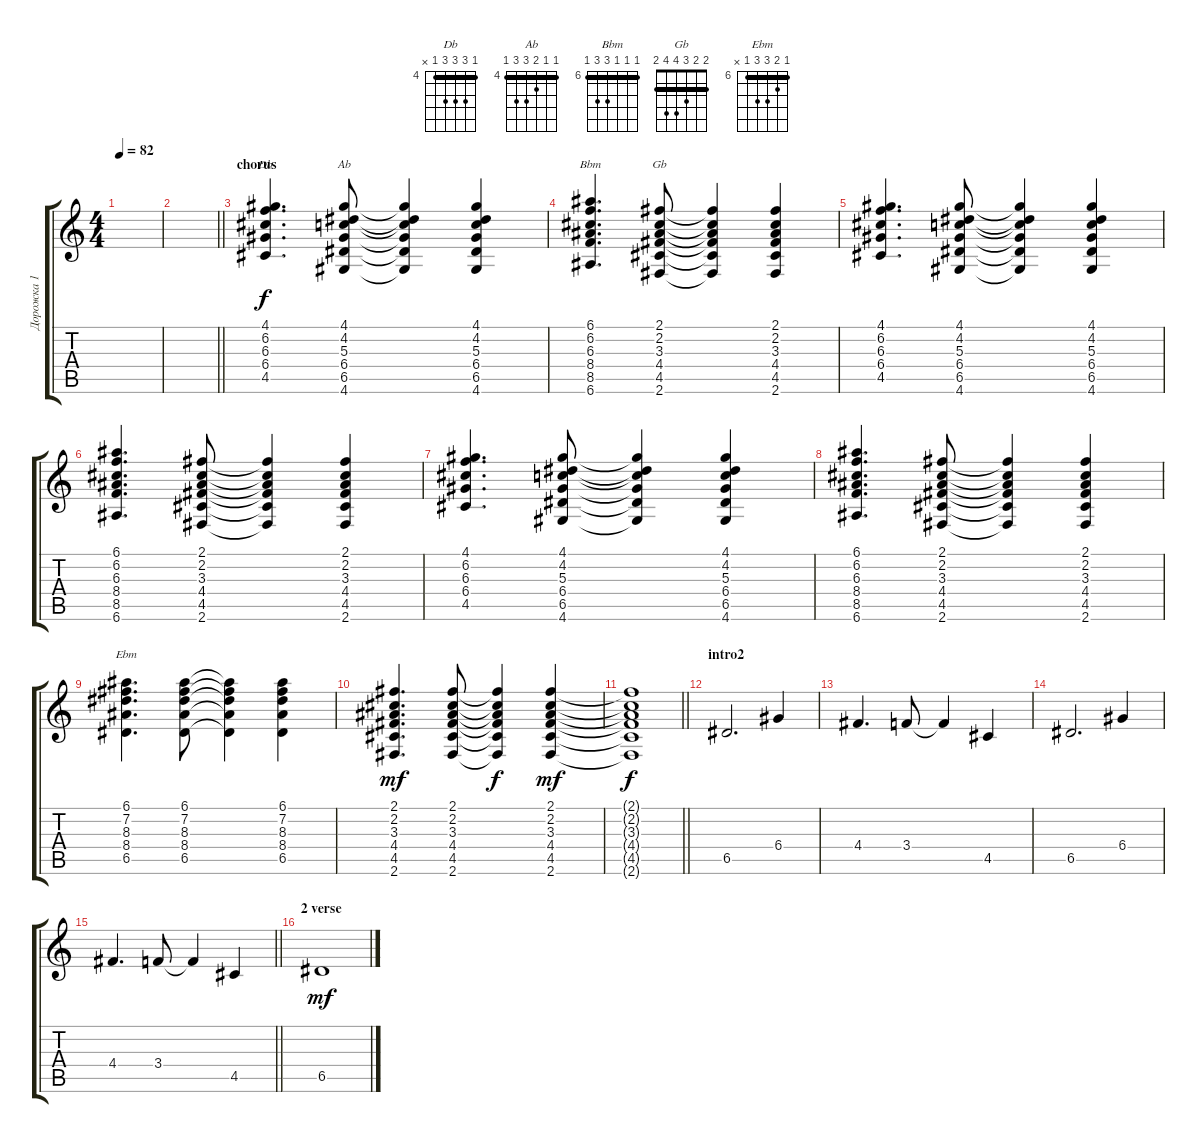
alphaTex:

\track ("Дорожка 1" "Дорожка 1") {instrument electricguitarclean}
\staff {score tabs}
\tuning (E4 B3 G3 D3 A2 E2) {hide}
\chord ("Db" 4 6 6 6 4 x) {firstfret 4 barre 4}
\chord ("Ab" 4 4 5 6 6 4) {firstfret 4 barre 4}
\chord ("Bbm" 6 6 6 8 8 6) {firstfret 6 barre 6}
\chord ("Gb" 2 2 3 4 4 2) {barre 2}
\chord ("Ebm" 6 7 8 8 6 x) {firstfret 6 barre 6}
\ts (4 4)
\tempo 82
\clef g2
\ks c
|
\barLineRight lightlight
|
\section ("" "chorus")
(4.1 6.2 6.3 6.4 4.5).4{d ch "Db" dy f instrument acousticguitarnylon} (4.1 4.2 5.3 6.4 6.5 4.6).8{ch "Ab"} (4.1{t} 4.2{t} 5.3{t} 6.4{t} 6.5{t} 4.6{t}).4 (4.1 4.2 5.3 6.4 6.5 4.6).4 |
(6.1 6.2 6.3 8.4 8.5 6.6).4{d ch "Bbm"} (2.1 2.2 3.3 4.4 4.5 2.6).8{ch "Gb"} (2.1{t} 2.2{t} 3.3{t} 4.4{t} 4.5{t} 2.6{t}).4 (2.1 2.2 3.3 4.4 4.5 2.6).4 |
(4.1 6.2 6.3 6.4 4.5).4{d instrument acousticguitarnylon} (4.1 4.2 5.3 6.4 6.5 4.6).8 (4.1{t} 4.2{t} 5.3{t} 6.4{t} 6.5{t} 4.6{t}).4 (4.1 4.2 5.3 6.4 6.5 4.6).4 |
(6.1 6.2 6.3 8.4 8.5 6.6).4{d} (2.1 2.2 3.3 4.4 4.5 2.6).8 (2.1{t} 2.2{t} 3.3{t} 4.4{t} 4.5{t} 2.6{t}).4 (2.1 2.2 3.3 4.4 4.5 2.6).4 |
(4.1 6.2 6.3 6.4 4.5).4{d instrument acousticguitarnylon} (4.1 4.2 5.3 6.4 6.5 4.6).8 (4.1{t} 4.2{t} 5.3{t} 6.4{t} 6.5{t} 4.6{t}).4 (4.1 4.2 5.3 6.4 6.5 4.6).4 |
(6.1 6.2 6.3 8.4 8.5 6.6).4{d} (2.1 2.2 3.3 4.4 4.5 2.6).8 (2.1{t} 2.2{t} 3.3{t} 4.4{t} 4.5{t} 2.6{t}).4 (2.1 2.2 3.3 4.4 4.5 2.6).4 |
(6.1 7.2 8.3 8.4 6.5).4{d ch "Ebm"} (6.1 7.2 8.3 8.4 6.5).8 (6.1{t} 7.2{t} 8.3{t} 8.4{t} 6.5{t}).4 (6.1 7.2 8.3 8.4 6.5).4 |
(2.1 2.2 3.3 4.4 4.5 2.6).4{d dy mf} (2.1 2.2 3.3 4.4 4.5 2.6).8 (2.1{t} 2.2{t} 3.3{t} 4.4{t} 4.5{t} 2.6{t}).4{dy f} (2.1 2.2 3.3 4.4 4.5 2.6).4{dy mf} |
\barLineRight lightlight
(2.1{t} 2.2{t} 3.3{t} 4.4{t} 4.5{t} 2.6{t}).1{dy f} |
\section ("" "intro2")
6.5.2{d instrument electricguitarclean} 6.4.4 |
4.4.4{d} 3.4.8 3.4{t}.4 4.5.4 |
6.5.2{d} 6.4.4 |
\barLineRight lightlight
4.4.4{d} 3.4.8 3.4{t}.4 4.5.4 |
\section ("" "2 verse")
6.5.1{dy mf}
